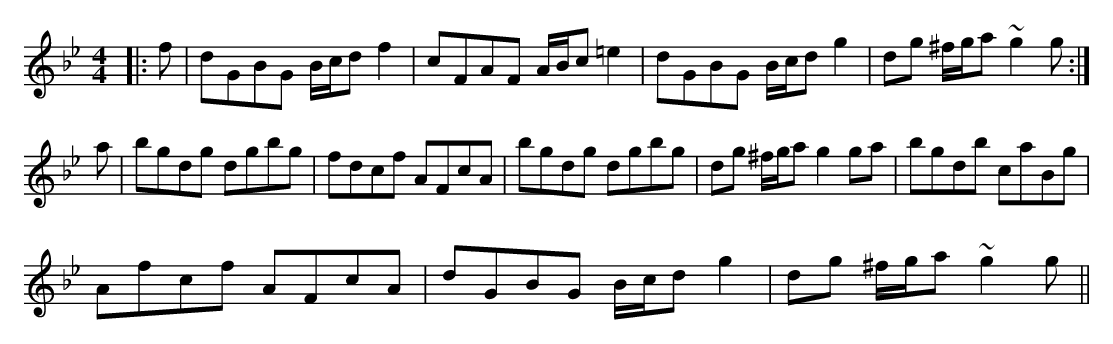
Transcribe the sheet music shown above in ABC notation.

X:1
M:4/4
K:Gmin
|:f|dGBG B/c/d f2|cFAF A/B/c =e2|dGBG B/c/d g2|dg ^f/g/a ~g2g:|
a|bgdg dgbg|fdcf AFcA|bgdg dgbg|dg ^f/g/a g2 ga|bgdb caBg|
Afcf AFcA|dGBG B/c/d g2|dg ^f/g/a ~g2g||
